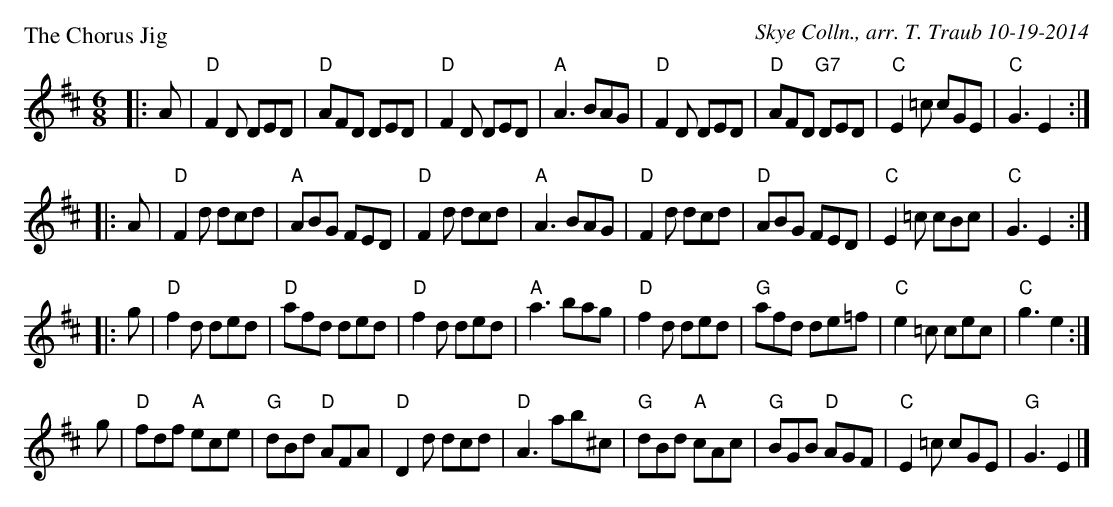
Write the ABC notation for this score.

X:1
P: The Chorus Jig
C: Skye Colln., arr. T. Traub 10-19-2014
M: 6/8
K: D
L: 1/8
|: A|"D"F2 D DED|"D"AFD DED|"D"F2 D DED|"A"A3 BAG|"D"F2 D DED|"D"AFD "G7"DED|"C"E2 =c cGE|"C"G3 E2 :|
|: A|"D"F2 d dcd|"A"ABG FED|"D"F2 d dcd|"A"A3 BAG|"D"F2 d dcd|"D"ABG FED|"C"E2 =c cBc |"C"G3 E2 :|
|: g|"D"f2 d ded|"D"afd ded|"D"f2 d ded|"A"a3 bag|"D"f2 d ded|"G"afd de=f|"C"e2 =c cec|"C"g3 e2:|
g|"D"fdf "A"ece|"G"dBd "D"AFA|"D"D2 d dcd|"D"A3 ab^c|"G"dBd "A"cAc|"G"BGB "D"AGF|"C"E2 =c cGE |"G"G3 E2 |]
